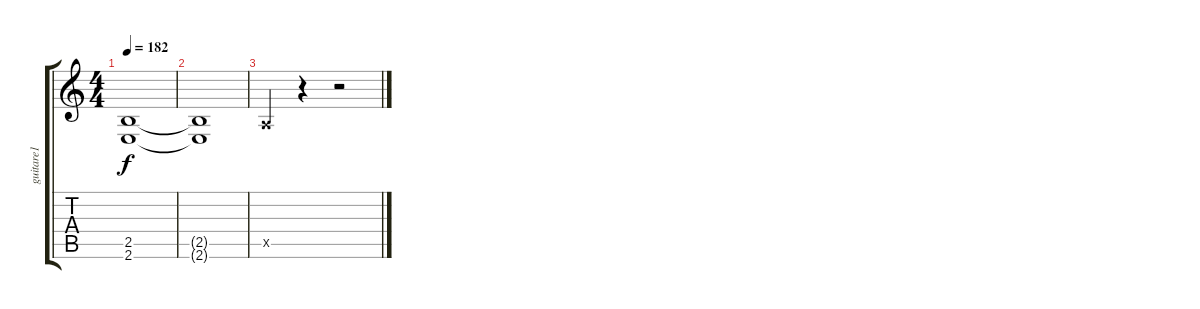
\track ("guitare1" "guitare1") {instrument distortionguitar}
\staff {score tabs}
\tuning (E4 B3 G3 D3 A2 D2) {hide}
\ts (4 4)
\tempo 182
\clef g2
\ks c
(2.5{t} 2.6{t}).1{dy f} |
(2.5{t} 2.6{t}).1 |
0.5{x}.4 r.4 r.2
